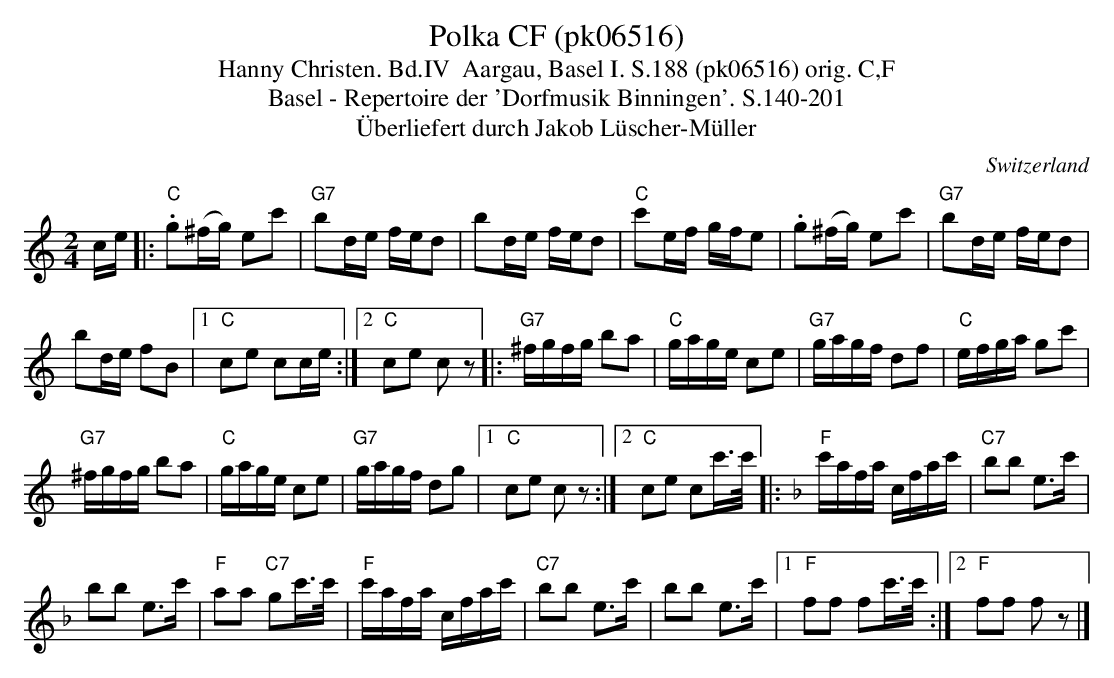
X:1
T:Polka CF (pk06516)
T:Hanny Christen. Bd.IV  Aargau, Basel I. S.188 (pk06516) orig. C,F
T: Basel - Repertoire der 'Dorfmusik Binningen'. S.140-201
T:Überliefert durch Jakob Lüscher-Müller
M:2/4
L:1/16
O:Switzerland
K:C major
ce |: "C".g2(^fg)  e2c'2 | "G7"b2de fed2 | b2de fed2 | "C"c'2ef gfe2 | .g2(^fg)  e2c'2 | "G7"b2de fed2 |
b2de f2B2 |1 "C"c2e2 c2ce :|2 "C"c2e2 c2z2 |: "G7"^fgfg b2a2 | "C"gage c2e2 | "G7"gagf d2f2 | "C"efga g2c'2 |
"G7"^fgfg b2a2 | "C"gage c2e2 | "G7"gagf d2g2 |1 "C"c2e2 c2z2 :|2 "C"c2e2 c2c'>c' |: [K:F] "F"c'afa cfac' | "C7"b2b2 e3c' |
b2b2 e3c' | "F"a2a2 "C7"g2c'>c' | "F"c'afa cfac' | "C7"b2b2 e3c' | b2b2 e3c' |1 "F"f2f2 f2c'>c'  :|2 "F"f2f2 f2z2 |]
